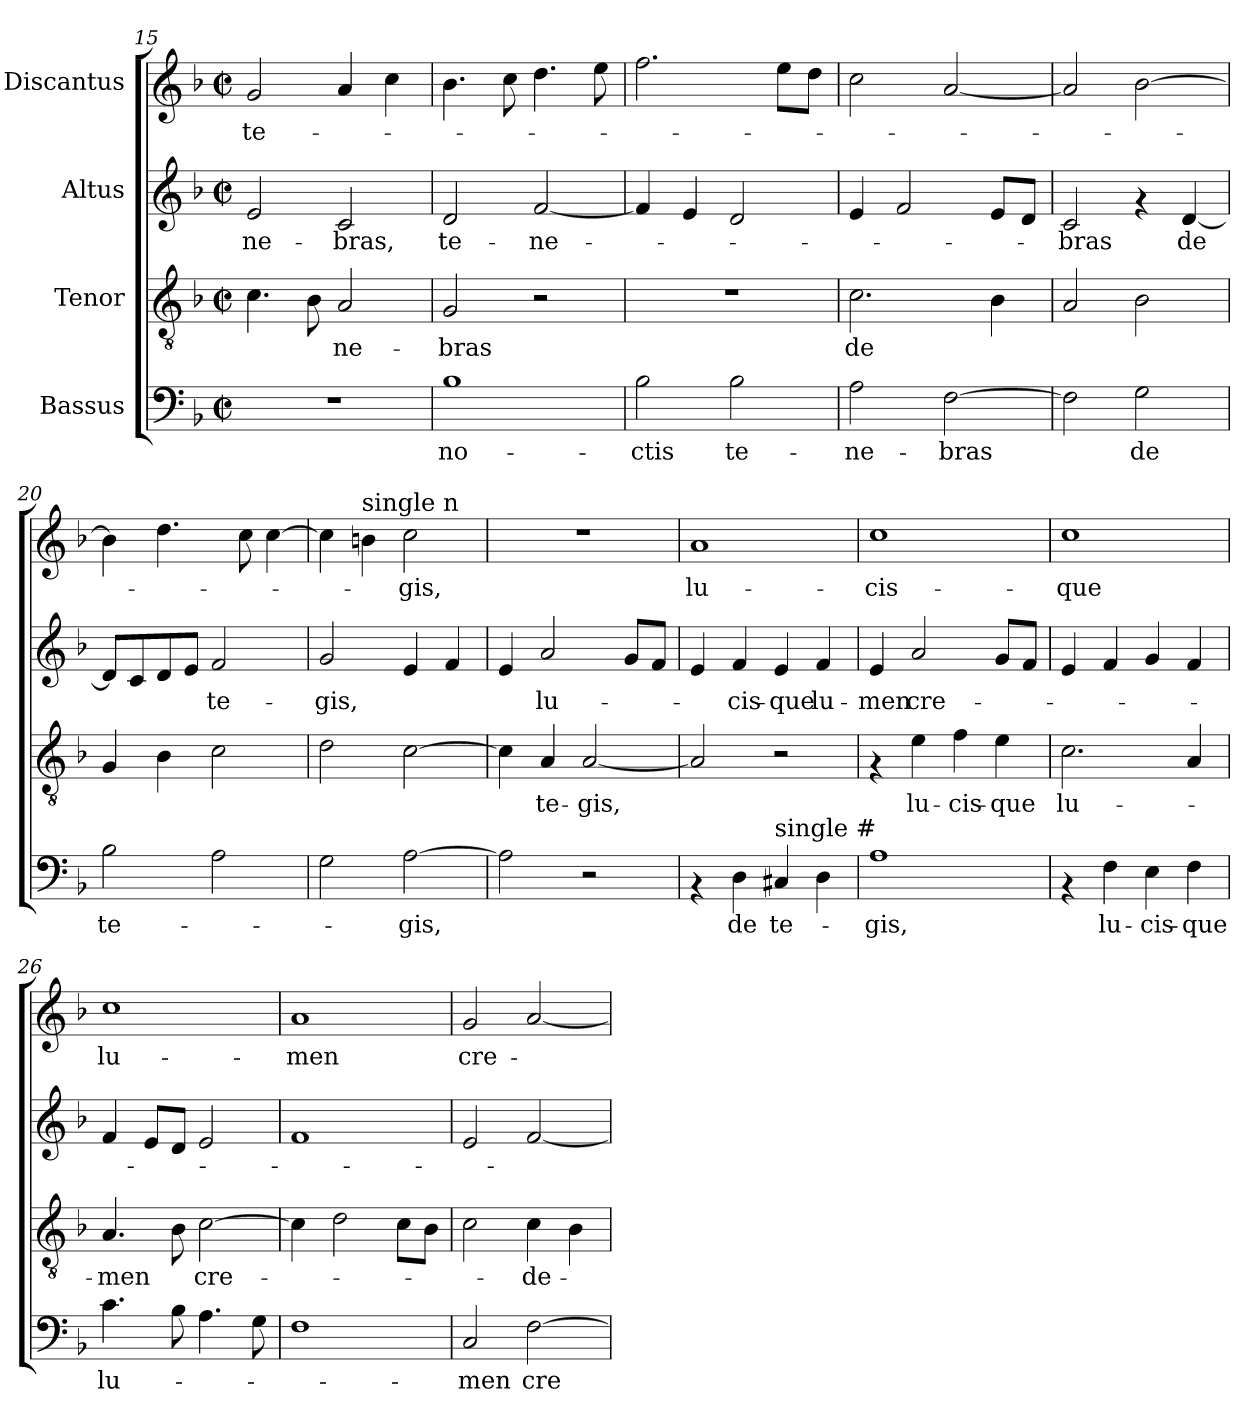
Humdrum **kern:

**kern	**text	**kern	**text	**kern	**text	**kern	**text
*part4	*part4	*part3	*part3	*part2	*part2	*part1	*part1
*staff4	*staff4	*staff3	*staff3	*staff2	*staff2	*staff1	*staff1
*I"Bassus	*	*I"Tenor	*	*I"Altus	*	*I"Discantus	*
!!LO:PB:g=z
*clefF4	*	*clefGv2	*	*clefG2	*	*clefG2	*
*k[b-]	*	*k[b-]	*	*k[b-]	*	*k[b-]	*
*F:	*	*F:	*	*F:	*	*F:	*
*M2/2	*	*M2/2	*	*M2/2	*	*M2/2	*
*met(c|)	*	*met(c|)	*	*met(c|)	*	*met(c|)	*
=15	=15	=15	=15	=15	=15	=15	=15
!	!	!	!	!	!LO:LY:b	!	!LO:LY:b
1r	.	4.c\	.	2e/	-ne-	2g/	te-
.	.	8B-\	.	.	.	.	.
!	!	!	!LO:LY:b	!	!LO:LY:b	!	!
.	.	2A/	-ne-	2c/	-bras,	4a/	.
.	.	.	.	.	.	4cc\	.
=16	=16	=16	=16	=16	=16	=16	=16
!	!LO:LY:b	!	!LO:LY:b	!	!LO:LY:b	!	!
1B-	no-	2G/	-bras	2d/	te-	4.b-\	.
.	.	.	.	.	.	8cc\	.
!	!	!	!	!	!LO:LY:b	!	!
.	.	2r	.	[<2f/	-ne-	4.dd\	.
.	.	.	.	.	.	8ee\	.
=17	=17	=17	=17	=17	=17	=17	=17
!	!LO:LY:b	!	!	!	!	!	!
2B-\	-ctis	1r	.	4f/]	.	2.ff\	.
.	.	.	.	4e/	.	.	.
!	!LO:LY:b	!	!	!	!	!	!
2B-\	te-	.	.	2d/	.	.	.
.	.	.	.	.	.	8ee\L	.
.	.	.	.	.	.	8dd\J	.
=18	=18	=18	=18	=18	=18	=18	=18
!	!LO:LY:b	!	!LO:LY:b	!	!	!	!
2A\	-ne-	2.c\	de	4e/	.	2cc\	.
.	.	.	.	2f/	.	.	.
!	!LO:LY:b	!	!	!	!	!	!
[>2F\	-bras	.	.	.	.	[<2a/	.
.	.	4B-\	.	8e/L	.	.	.
.	.	.	.	8d/J	.	.	.
=19	=19	=19	=19	=19	=19	=19	=19
!	!	!	!	!	!LO:LY:b	!	!
2F\]	.	2A/	.	2c/	-bras	2a/]	.
!	!LO:LY:b	!	!	!	!	!	!
2G\	de	2B-\	.	4rf	.	[>2b-\	.
!	!	!	!	!	!LO:LY:b	!	!
.	.	.	.	[<4d/	de	.	.
=20	=20	=20	=20	=20	=20	=20	=20
!	!LO:LY:b	!	!	!	!	!	!
2B-\	te-	4G/	.	8d/L]	.	4b-\]	.
.	.	.	.	8c/	.	.	.
.	.	4B-\	.	8d/	.	4.dd\	.
.	.	.	.	8e/J	.	.	.
!	!	!	!	!	!LO:LY:b	!	!
2A\	.	2c\	.	2f/	te-	.	.
.	.	.	.	.	.	8cc\	.
.	.	.	.	.	.	[>4cc\	.
=21	=21	=21	=21	=21	=21	=21	=21
!	!	!	!	!	!LO:LY:b	!	!
2G\	.	2d\	.	2g/	-gis,	4cc\]	.
!	!	!	!	!	!	!LO:TX:a:t=single n	!
.	.	.	.	.	.	4b\	.
!	!LO:LY:b	!	!	!	!	!	!LO:LY:b
[>2A\	-gis,	[>2c\	.	4e/	.	2cc\	-gis,
.	.	.	.	4f/	.	.	.
!!LO:PB:g=z
=22	=22	=22	=22	=22	=22	=22	=22
2A\]	.	4c\]	.	4e/	.	1r	.
!	!	!	!LO:LY:b	!	!LO:LY:b	!	!
.	.	4A/	te-	2a/	lu-	.	.
!	!	!	!LO:LY:b	!	!	!	!
2r	.	[<2A/	-gis,	.	.	.	.
.	.	.	.	8g/L	.	.	.
.	.	.	.	8f/J	.	.	.
=23	=23	=23	=23	=23	=23	=23	=23
!	!	!	!	!	!	!	!LO:LY:b
4rAA	.	2A/]	.	4e/	.	1a	lu-
!	!LO:LY:b	!	!	!	!LO:LY:b	!	!
4D\	de	.	.	4f/	-cis-	.	.
!LO:TX:a:t=single #	!	!	!	!	!	!	!
!	!LO:LY:b	!	!	!	!LO:LY:b	!	!
4C#/	te-	2r	.	4e/	-que	.	.
!	!	!	!	!	!LO:LY:b	!	!
4D\	.	.	.	4f/	lu-	.	.
=24	=24	=24	=24	=24	=24	=24	=24
!	!LO:LY:b	!	!	!	!LO:LY:b	!	!LO:LY:b
1A	-gis,	4rF	.	4e/	-men	1cc	-cis-
!	!	!	!LO:LY:b	!	!LO:LY:b	!	!
.	.	4e\	lu-	2a/	cre-	.	.
!	!	!	!LO:LY:b	!	!	!	!
.	.	4f\	-cis-	.	.	.	.
!	!	!	!LO:LY:b	!	!	!	!
.	.	4e\	-que	8g/L	.	.	.
.	.	.	.	8f/J	.	.	.
=25	=25	=25	=25	=25	=25	=25	=25
!	!	!	!LO:LY:b	!	!	!	!LO:LY:b
4rAA	.	2.c\	lu-	4e/	.	1cc	-que
!	!LO:LY:b	!	!	!	!	!	!
4F\	lu-	.	.	4f/	.	.	.
!	!LO:LY:b	!	!	!	!	!	!
4E\	-cis-	.	.	4g/	.	.	.
!	!LO:LY:b	!	!	!	!	!	!
4F\	-que	4A/	.	4f/	.	.	.
=26	=26	=26	=26	=26	=26	=26	=26
!	!LO:LY:b	!	!LO:LY:b	!	!	!	!LO:LY:b
4.c\	lu-	4.A/	-men	4f/	.	1cc	lu-
.	.	.	.	8e/L	.	.	.
8B-\	.	8B-\	.	8d/J	.	.	.
!	!	!	!LO:LY:b	!	!	!	!
4.A\	.	[>2c\	cre-	2e/	.	.	.
8G\	.	.	.	.	.	.	.
=27	=27	=27	=27	=27	=27	=27	=27
!	!	!	!	!	!	!	!LO:LY:b
1F	.	4c\]	.	1f	.	1a	-men
.	.	2d\	.	.	.	.	.
.	.	8c\L	.	.	.	.	.
.	.	8B-\J	.	.	.	.	.
=28	=28	=28	=28	=28	=28	=28	=28
!	!LO:LY:b	!	!	!	!	!	!LO:LY:b
2C/	-men	2c\	.	2e/	.	2g/	cre-
!	!LO:LY:b	!	!LO:LY:b	!	!	!	!
[<2F\	cre-	4c\	-de-	[<2f/	.	[<2a/	.
.	.	4B-\	.	.	.	.	.
=	=	=	=	=	=	=	=
*-	*-	*-	*-	*-	*-	*-	*-
